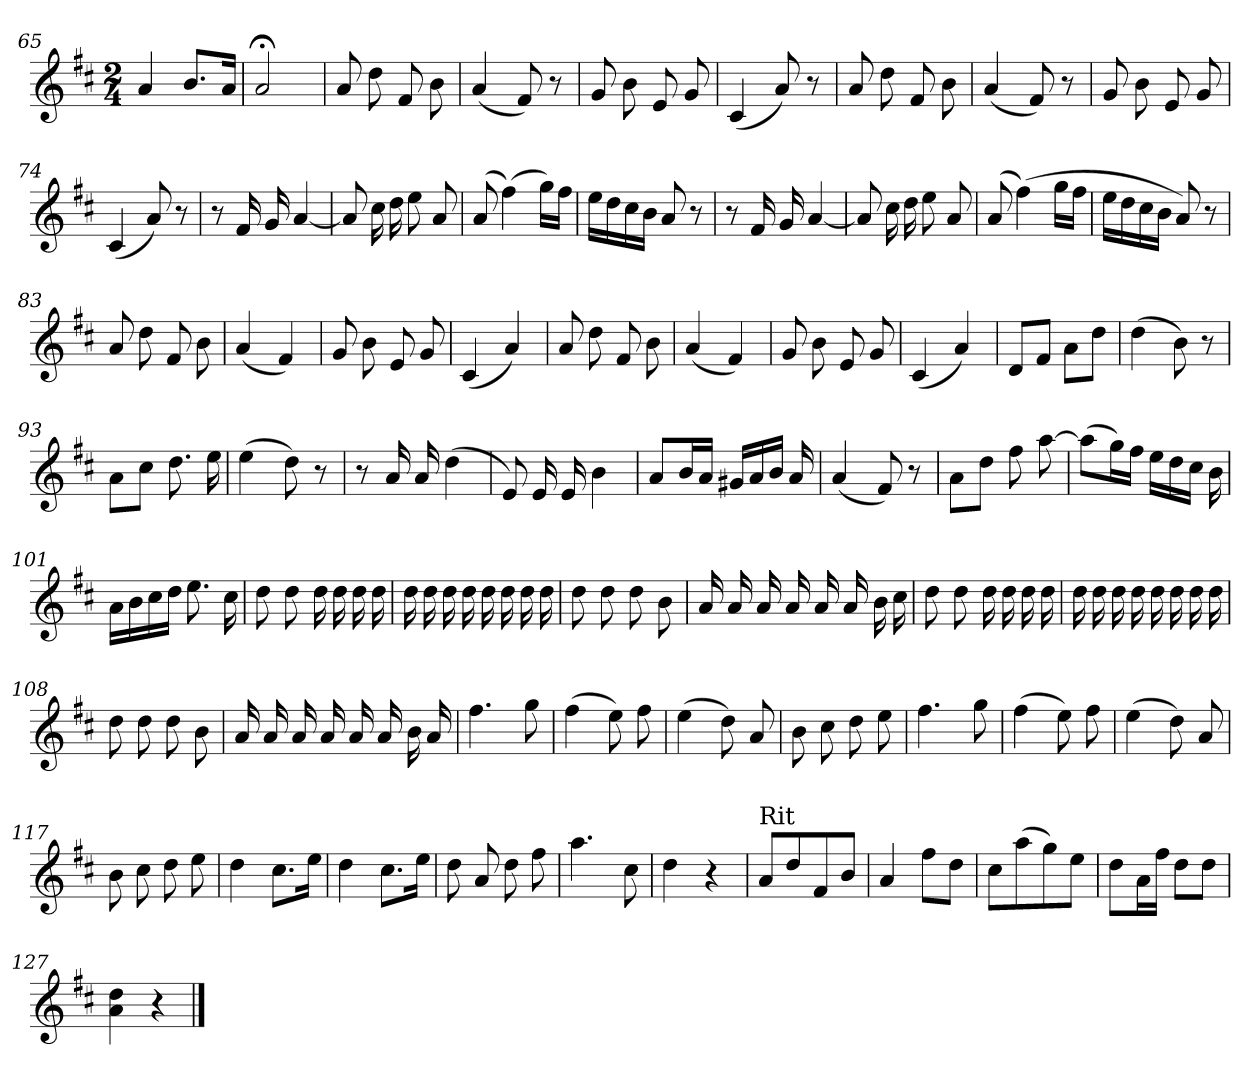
**kern
*part1
*staff1
*clefG2
*k[f#c#]
*D:
*M2/4
=65
4a/
8.b/L
16a/Jk
=66
2a;</
=67
8a/
8dd\
8f#/
8b\
=68
(<4a/
8f#/)
8r
!!LO:LB:g=z
=69
8g/
8b\
8e/
8g/
=70
(<4c#/
8a/)
8r
=71
8a/
8dd\
8f#/
8b\
=72
(<4a/
8f#/)
8r
=73
8g/
8b\
8e/
8g/
=74
(<4c#/
8a/)
8r
=75
8r
16f#/
16g/
[4a/
=76
8a/]
16cc#\
16dd\
8ee\
8a/
!!LO:LB:g=z
=77
(>8a/
(>4ff#\)
16gg\LL)
16ff#\JJ
=78
16ee\LL
16dd\
16cc#\
16b\JJ
8a/
8r
=79
8r
16f#/
16g/
[4a/
=80
8a/]
16cc#\
16dd\
8ee\
8a/
=81
(>8a/
(>4ff#\)
16gg\LL
16ff#\JJ
=82
16ee\LL
16dd\
16cc#\
16b\JJ
8a/)
8r
=83
8a/
8dd\
8f#/
8b\
=84
(<4a/
4f#/)
!!LO:LB:g=z
=85
8g/
8b\
8e/
8g/
=86
(<4c#/
4a/)
=87
8a/
8dd\
8f#/
8b\
=88
(<4a/
4f#/)
=89
8g/
8b\
8e/
8g/
=90
(<4c#/
4a/)
=91
8d/L
8f#/J
8a\L
8dd\J
=92
(>4dd\
8b\)
8r
=93
8a\L
8cc#\J
8.dd\
16ee\
!!LO:LB:g=z
=94
(>4ee\
8dd\)
8r
=95
8r
16a/
16a/
(>4dd\
=96
8e/)
16e/
16e/
4b\
=97
8a/L
16b/L
16a/JJ
16g#X/LL
16a/
16b/JJ
16a/
=98
(<4a/
8f#/)
8r
=99
8a\L
8dd\J
8ff#\
[8aa\
=100
(>8aa\L]
16gg\L)
16ff#\JJ
16ee\LL
16dd\
16cc#\JJ
16b\
!!LO:LB:g=z
=101
16a\LL
16b\
16cc#\
16dd\JJ
8.ee\
16cc#\
=102
8dd\
8dd\
16dd\
16dd\
16dd\
16dd\
=103
16dd\
16dd\
16dd\
16dd\
16dd\
16dd\
16dd\
16dd\
=104
8dd\
8dd\
8dd\
8b\
=105
16a/
16a/
16a/
16a/
16a/
16a/
16b\
16cc#\
=106
8dd\
8dd\
16dd\
16dd\
16dd\
16dd\
!!LO:LB:g=z
=107
16dd\
16dd\
16dd\
16dd\
16dd\
16dd\
16dd\
16dd\
=108
8dd\
8dd\
8dd\
8b\
=109
16a/
16a/
16a/
16a/
16a/
16a/
16b\
16a/
=110
4.ff#\
8gg\
=111
(>4ff#\
8ee\)
8ff#\
=112
(>4ee\
8dd\)
8a/
=113
8b\
8cc#\
8dd\
8ee\
=114
4.ff#\
8gg\
!!LO:LB:g=z
=115
(>4ff#\
8ee\)
8ff#\
=116
(>4ee\
8dd\)
8a/
=117
8b\
8cc#\
8dd\
8ee\
=118
4dd\
8.cc#\L
16ee\Jk
=119
4dd\
8.cc#\L
16ee\Jk
=120
8dd\
8a/
8dd\
8ff#\
=121
4.aa\
8cc#\
=122
4dd\
4r
=123
!LO:TX:a:t=Rit
8a/L
8dd/
8f#/
8b/J
=124
4a/
8ff#\L
8dd\J
!!LO:PB:g=z
=125
8cc#\L
(>8aa\
8gg\)
8ee\J
=126
8dd\L
16a\L
16ff#\JJ
8dd\L
8dd\J
=127
4a\ 4dd\
4r
==
*-
